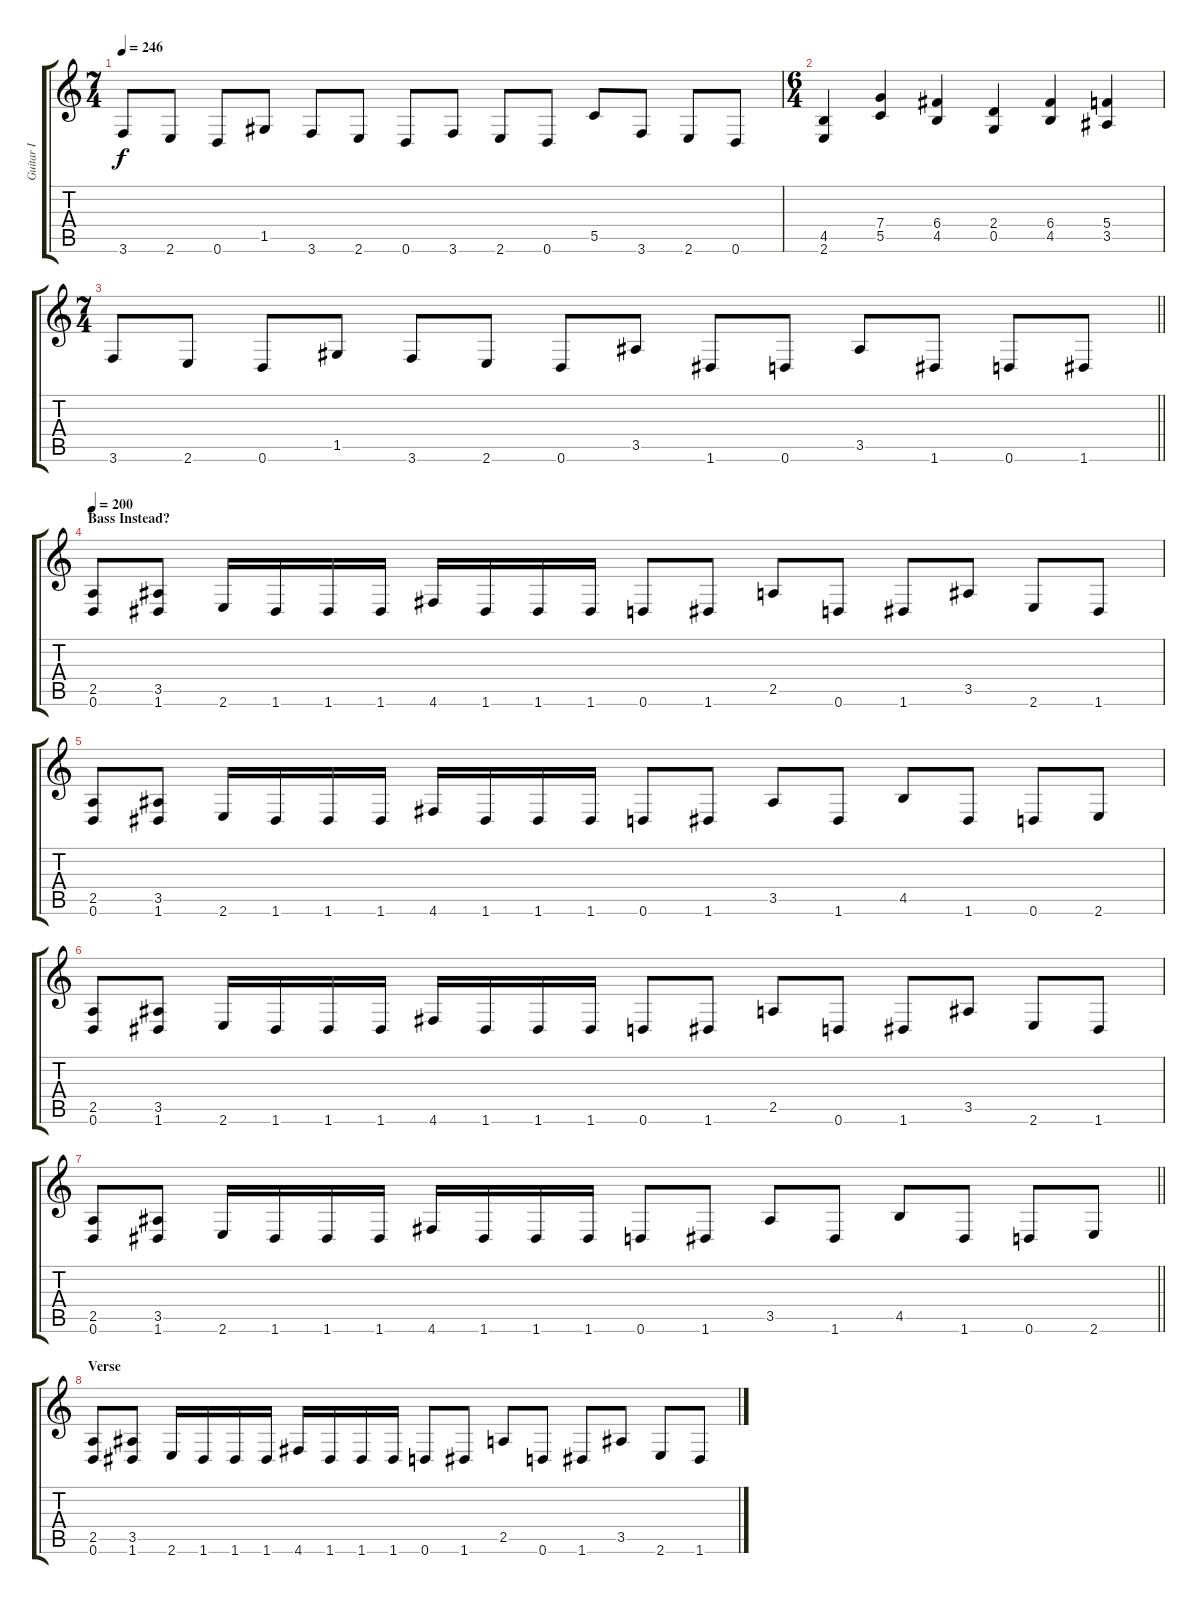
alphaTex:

\track ("Guitar I" "Guitar I") {instrument distortionguitar}
\staff {score tabs}
\tuning (D4 A3 F3 C3 G2 D2) {hide}
\ts (7 4)
\tempo 246
\clef g2
\ks c
3.6.8{dy f} 2.6.8 0.6.8 1.5.8 3.6.8 2.6.8 0.6.8 3.6.8 2.6.8 0.6.8 5.5.8 3.6.8 2.6.8 0.6.8 |
\ts (6 4)
(4.5 2.6).4 (7.4 5.5).4 (6.4 4.5).4 (2.4 0.5).4 (6.4 4.5).4 (5.4 3.5).4 |
\ts (7 4)
\barLineRight lightlight
3.6.8 2.6.8 0.6.8 1.5.8 3.6.8 2.6.8 0.6.8 3.5.8 1.6.8 0.6.8 3.5.8 1.6.8 0.6.8 1.6.8 |
\section ("" "Bass Instead?")
\tempo 200
(2.5 0.6).8 (3.5 1.6).8 2.6.16 1.6.16 1.6.16 1.6.16 4.6.16 1.6.16 1.6.16 1.6.16 0.6.8 1.6.8 2.5.8 0.6.8 1.6.8 3.5.8 2.6.8 1.6.8 |
(2.5 0.6).8 (3.5 1.6).8 2.6.16 1.6.16 1.6.16 1.6.16 4.6.16 1.6.16 1.6.16 1.6.16 0.6.8 1.6.8 3.5.8 1.6.8 4.5.8 1.6.8 0.6.8 2.6.8 |
(2.5 0.6).8 (3.5 1.6).8 2.6.16 1.6.16 1.6.16 1.6.16 4.6.16 1.6.16 1.6.16 1.6.16 0.6.8 1.6.8 2.5.8 0.6.8 1.6.8 3.5.8 2.6.8 1.6.8 |
\barLineRight lightlight
(2.5 0.6).8 (3.5 1.6).8 2.6.16 1.6.16 1.6.16 1.6.16 4.6.16 1.6.16 1.6.16 1.6.16 0.6.8 1.6.8 3.5.8 1.6.8 4.5.8 1.6.8 0.6.8 2.6.8 |
\section ("" "Verse")
(2.5 0.6).8 (3.5 1.6).8 2.6.16 1.6.16 1.6.16 1.6.16 4.6.16 1.6.16 1.6.16 1.6.16 0.6.8 1.6.8 2.5.8 0.6.8 1.6.8 3.5.8 2.6.8 1.6.8
